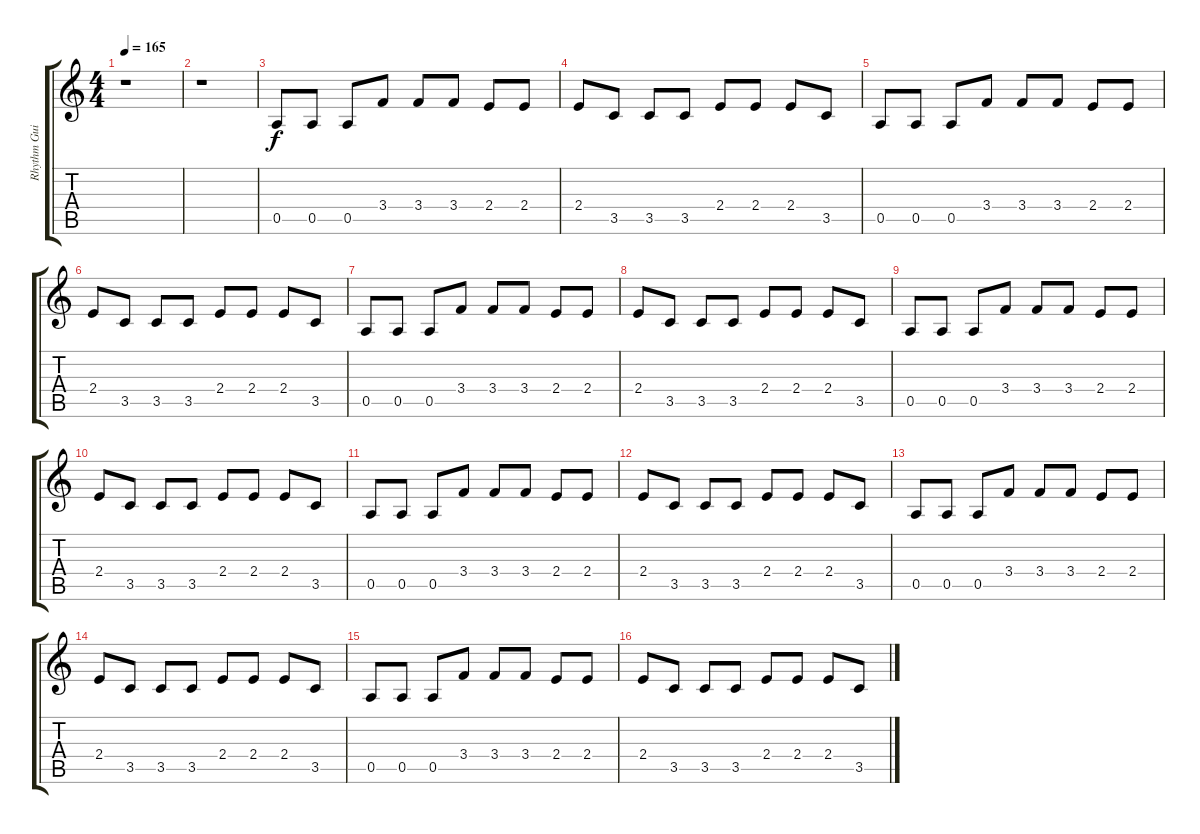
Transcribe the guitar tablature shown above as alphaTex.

\track ("Rhythm Guitar - Acoustic" "Rhythm Gui") {instrument acousticguitarsteel}
\staff {score tabs}
\tuning (E4 B3 G3 D3 A2 D2) {hide}
\ts (4 4)
\tempo 165
\clef g2
\ks c
r.1{dy f} |
r.1 |
0.5.8 0.5.8 0.5.8 3.4.8 3.4.8 3.4.8 2.4.8 2.4.8 |
2.4.8 3.5.8 3.5.8 3.5.8 2.4.8 2.4.8 2.4.8 3.5.8 |
0.5.8 0.5.8 0.5.8 3.4.8 3.4.8 3.4.8 2.4.8 2.4.8 |
2.4.8 3.5.8 3.5.8 3.5.8 2.4.8 2.4.8 2.4.8 3.5.8 |
0.5.8 0.5.8 0.5.8 3.4.8 3.4.8 3.4.8 2.4.8 2.4.8 |
2.4.8 3.5.8 3.5.8 3.5.8 2.4.8 2.4.8 2.4.8 3.5.8 |
0.5.8 0.5.8 0.5.8 3.4.8 3.4.8 3.4.8 2.4.8 2.4.8 |
2.4.8 3.5.8 3.5.8 3.5.8 2.4.8 2.4.8 2.4.8 3.5.8 |
0.5.8 0.5.8 0.5.8 3.4.8 3.4.8 3.4.8 2.4.8 2.4.8 |
2.4.8 3.5.8 3.5.8 3.5.8 2.4.8 2.4.8 2.4.8 3.5.8 |
0.5.8 0.5.8 0.5.8 3.4.8 3.4.8 3.4.8 2.4.8 2.4.8 |
2.4.8 3.5.8 3.5.8 3.5.8 2.4.8 2.4.8 2.4.8 3.5.8 |
0.5.8 0.5.8 0.5.8 3.4.8 3.4.8 3.4.8 2.4.8 2.4.8 |
2.4.8 3.5.8 3.5.8 3.5.8 2.4.8 2.4.8 2.4.8 3.5.8
